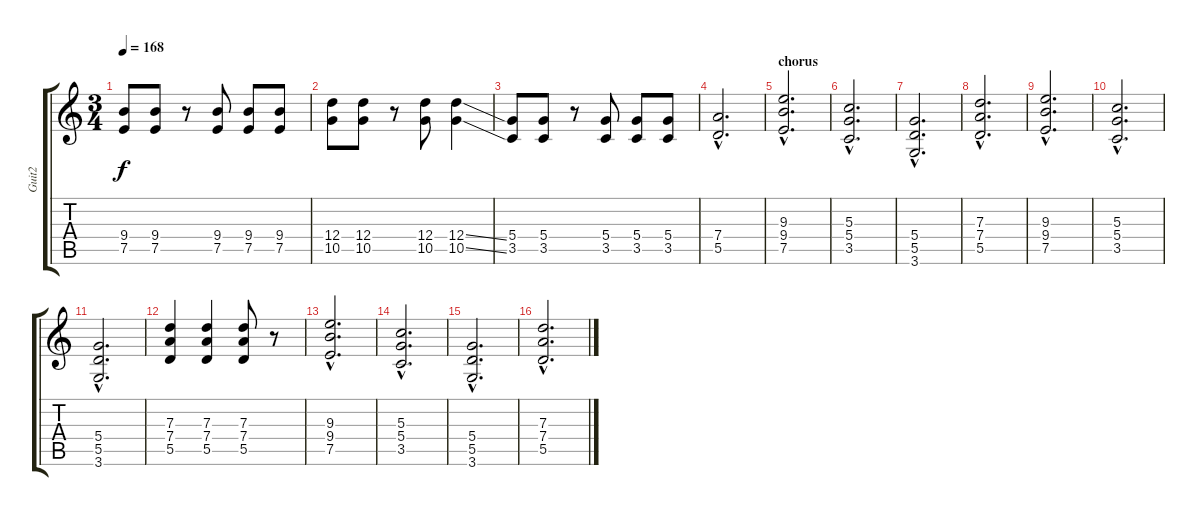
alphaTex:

\track ("Guit2" "Guit2") {instrument overdrivenguitar}
\staff {score tabs}
\tuning (E4 B3 G3 D3 A2 E2) {hide}
\ts (3 4)
\tempo 168
\clef g2
\ks c
(9.4 7.5).8{dy f volume 11 instrument overdrivenguitar} (9.4 7.5).8 r.8 (9.4 7.5).8 (9.4 7.5).8 (9.4 7.5).8 |
(12.4 10.5).8 (12.4 10.5).8 r.8 (12.4 10.5).8 (12.4{ss} 10.5{ss}).4 |
(5.4 3.5).8 (5.4 3.5).8 r.8 (5.4 3.5).8 (5.4 3.5).8 (5.4 3.5).8 |
(7.4{hac} 5.5{hac}).2{d} |
\section ("" "chorus")
(9.3{hac} 9.4{hac} 7.5{hac}).2{d} |
(5.3{hac} 5.4{hac} 3.5{hac}).2{d} |
(5.4{hac} 5.5{hac} 3.6{hac}).2{d} |
(7.3{hac} 7.4{hac} 5.5{hac}).2{d} |
(9.3{hac} 9.4{hac} 7.5{hac}).2{d} |
(5.3{hac} 5.4{hac} 3.5{hac}).2{d} |
(5.4{hac} 5.5{hac} 3.6{hac}).2{d} |
(7.3 7.4 5.5).4 (7.3 7.4 5.5).4 (7.3 7.4 5.5).8 r.8 |
(9.3{hac} 9.4{hac} 7.5{hac}).2{d} |
(5.3{hac} 5.4{hac} 3.5{hac}).2{d} |
(5.4{hac} 5.5{hac} 3.6{hac}).2{d} |
(7.3{hac} 7.4{hac} 5.5{hac}).2{d}
